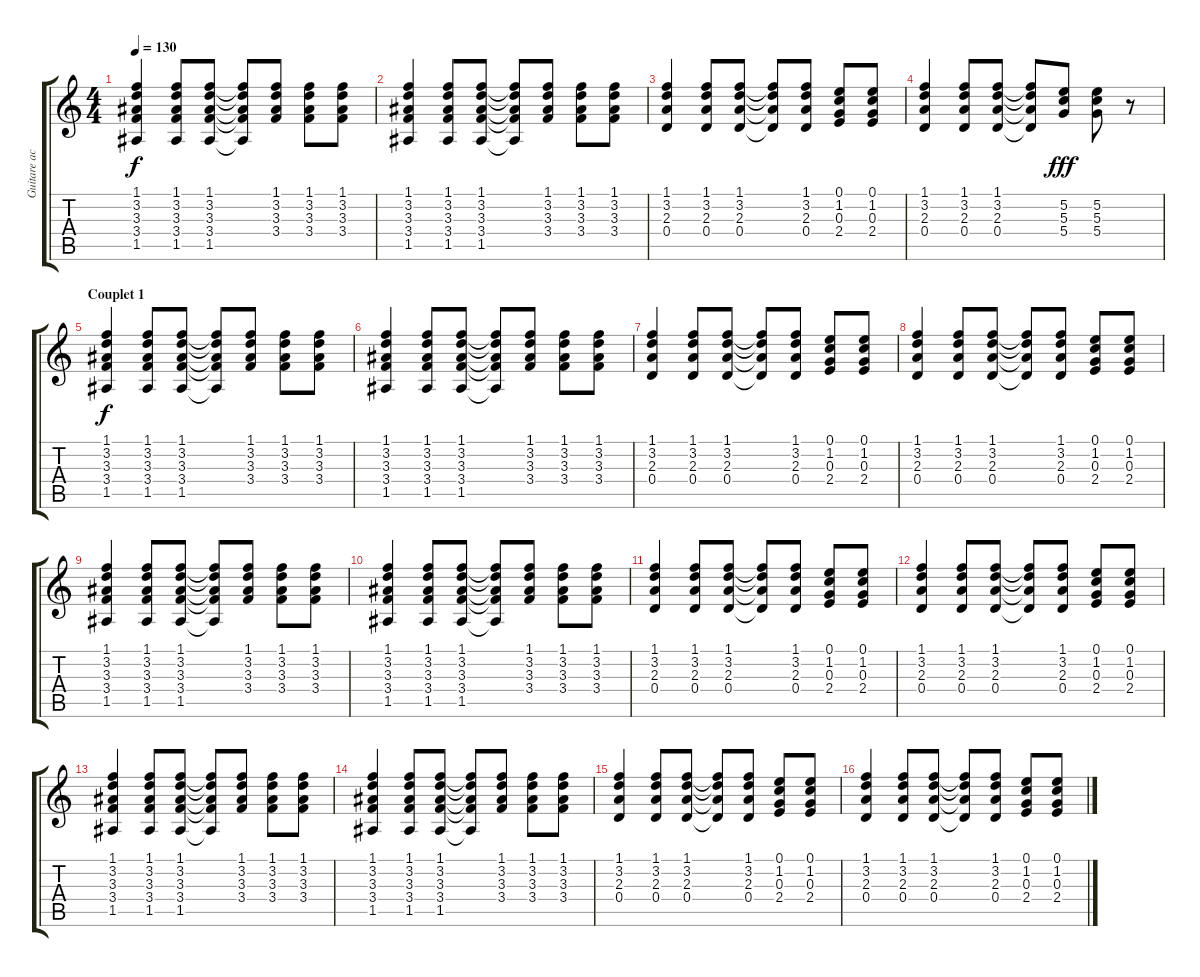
\track ("Guitare accoust" "Guitare ac") {instrument acousticguitarsteel}
\staff {score tabs}
\tuning (E4 B3 G3 D3 A2 E2) {hide}
\ts (4 4)
\tempo 130
\clef g2
\ks c
(1.1 3.2 3.3 3.4 1.5).4{dy f} (1.1 3.2 3.3 3.4 1.5).8 (1.1 3.2 3.3 3.4 1.5).8 (1.1{t} 3.2{t} 3.3{t} 3.4{t} 1.5{t}).8 (1.1 3.2 3.3 3.4).8 (1.1 3.2 3.3 3.4).8 (1.1 3.2 3.3 3.4).8 |
(1.1 3.2 3.3 3.4 1.5).4 (1.1 3.2 3.3 3.4 1.5).8 (1.1 3.2 3.3 3.4 1.5).8 (1.1{t} 3.2{t} 3.3{t} 3.4{t} 1.5{t}).8 (1.1 3.2 3.3 3.4).8 (1.1 3.2 3.3 3.4).8 (1.1 3.2 3.3 3.4).8 |
(1.1 3.2 2.3 0.4).4 (1.1 3.2 2.3 0.4).8 (1.1 3.2 2.3 0.4).8 (1.1{t} 3.2{t} 2.3{t} 0.4{t}).8 (1.1 3.2 2.3 0.4).8 (0.1 1.2 0.3 2.4).8 (0.1 1.2 0.3 2.4).8 |
(1.1 3.2 2.3 0.4).4 (1.1 3.2 2.3 0.4).8 (1.1 3.2 2.3 0.4).8 (1.1{t} 3.2{t} 2.3{t} 0.4{t}).8 (5.2 5.3 5.4).8{dy fff} (5.2 5.3 5.4).8 r.8 |
\section ("" "Couplet 1")
(1.1 3.2 3.3 3.4 1.5).4{dy f} (1.1 3.2 3.3 3.4 1.5).8 (1.1 3.2 3.3 3.4 1.5).8 (1.1{t} 3.2{t} 3.3{t} 3.4{t} 1.5{t}).8 (1.1 3.2 3.3 3.4).8 (1.1 3.2 3.3 3.4).8 (1.1 3.2 3.3 3.4).8 |
(1.1 3.2 3.3 3.4 1.5).4 (1.1 3.2 3.3 3.4 1.5).8 (1.1 3.2 3.3 3.4 1.5).8 (1.1{t} 3.2{t} 3.3{t} 3.4{t} 1.5{t}).8 (1.1 3.2 3.3 3.4).8 (1.1 3.2 3.3 3.4).8 (1.1 3.2 3.3 3.4).8 |
(1.1 3.2 2.3 0.4).4 (1.1 3.2 2.3 0.4).8 (1.1 3.2 2.3 0.4).8 (1.1{t} 3.2{t} 2.3{t} 0.4{t}).8 (1.1 3.2 2.3 0.4).8 (0.1 1.2 0.3 2.4).8 (0.1 1.2 0.3 2.4).8 |
(1.1 3.2 2.3 0.4).4 (1.1 3.2 2.3 0.4).8 (1.1 3.2 2.3 0.4).8 (1.1{t} 3.2{t} 2.3{t} 0.4{t}).8 (1.1 3.2 2.3 0.4).8 (0.1 1.2 0.3 2.4).8 (0.1 1.2 0.3 2.4).8 |
(1.1 3.2 3.3 3.4 1.5).4 (1.1 3.2 3.3 3.4 1.5).8 (1.1 3.2 3.3 3.4 1.5).8 (1.1{t} 3.2{t} 3.3{t} 3.4{t} 1.5{t}).8 (1.1 3.2 3.3 3.4).8 (1.1 3.2 3.3 3.4).8 (1.1 3.2 3.3 3.4).8 |
(1.1 3.2 3.3 3.4 1.5).4 (1.1 3.2 3.3 3.4 1.5).8 (1.1 3.2 3.3 3.4 1.5).8 (1.1{t} 3.2{t} 3.3{t} 3.4{t} 1.5{t}).8 (1.1 3.2 3.3 3.4).8 (1.1 3.2 3.3 3.4).8 (1.1 3.2 3.3 3.4).8 |
(1.1 3.2 2.3 0.4).4 (1.1 3.2 2.3 0.4).8 (1.1 3.2 2.3 0.4).8 (1.1{t} 3.2{t} 2.3{t} 0.4{t}).8 (1.1 3.2 2.3 0.4).8 (0.1 1.2 0.3 2.4).8 (0.1 1.2 0.3 2.4).8 |
(1.1 3.2 2.3 0.4).4 (1.1 3.2 2.3 0.4).8 (1.1 3.2 2.3 0.4).8 (1.1{t} 3.2{t} 2.3{t} 0.4{t}).8 (1.1 3.2 2.3 0.4).8 (0.1 1.2 0.3 2.4).8 (0.1 1.2 0.3 2.4).8 |
(1.1 3.2 3.3 3.4 1.5).4 (1.1 3.2 3.3 3.4 1.5).8 (1.1 3.2 3.3 3.4 1.5).8 (1.1{t} 3.2{t} 3.3{t} 3.4{t} 1.5{t}).8 (1.1 3.2 3.3 3.4).8 (1.1 3.2 3.3 3.4).8 (1.1 3.2 3.3 3.4).8 |
(1.1 3.2 3.3 3.4 1.5).4 (1.1 3.2 3.3 3.4 1.5).8 (1.1 3.2 3.3 3.4 1.5).8 (1.1{t} 3.2{t} 3.3{t} 3.4{t} 1.5{t}).8 (1.1 3.2 3.3 3.4).8 (1.1 3.2 3.3 3.4).8 (1.1 3.2 3.3 3.4).8 |
(1.1 3.2 2.3 0.4).4 (1.1 3.2 2.3 0.4).8 (1.1 3.2 2.3 0.4).8 (1.1{t} 3.2{t} 2.3{t} 0.4{t}).8 (1.1 3.2 2.3 0.4).8 (0.1 1.2 0.3 2.4).8 (0.1 1.2 0.3 2.4).8 |
(1.1 3.2 2.3 0.4).4 (1.1 3.2 2.3 0.4).8 (1.1 3.2 2.3 0.4).8 (1.1{t} 3.2{t} 2.3{t} 0.4{t}).8 (1.1 3.2 2.3 0.4).8 (0.1 1.2 0.3 2.4).8 (0.1 1.2 0.3 2.4).8
